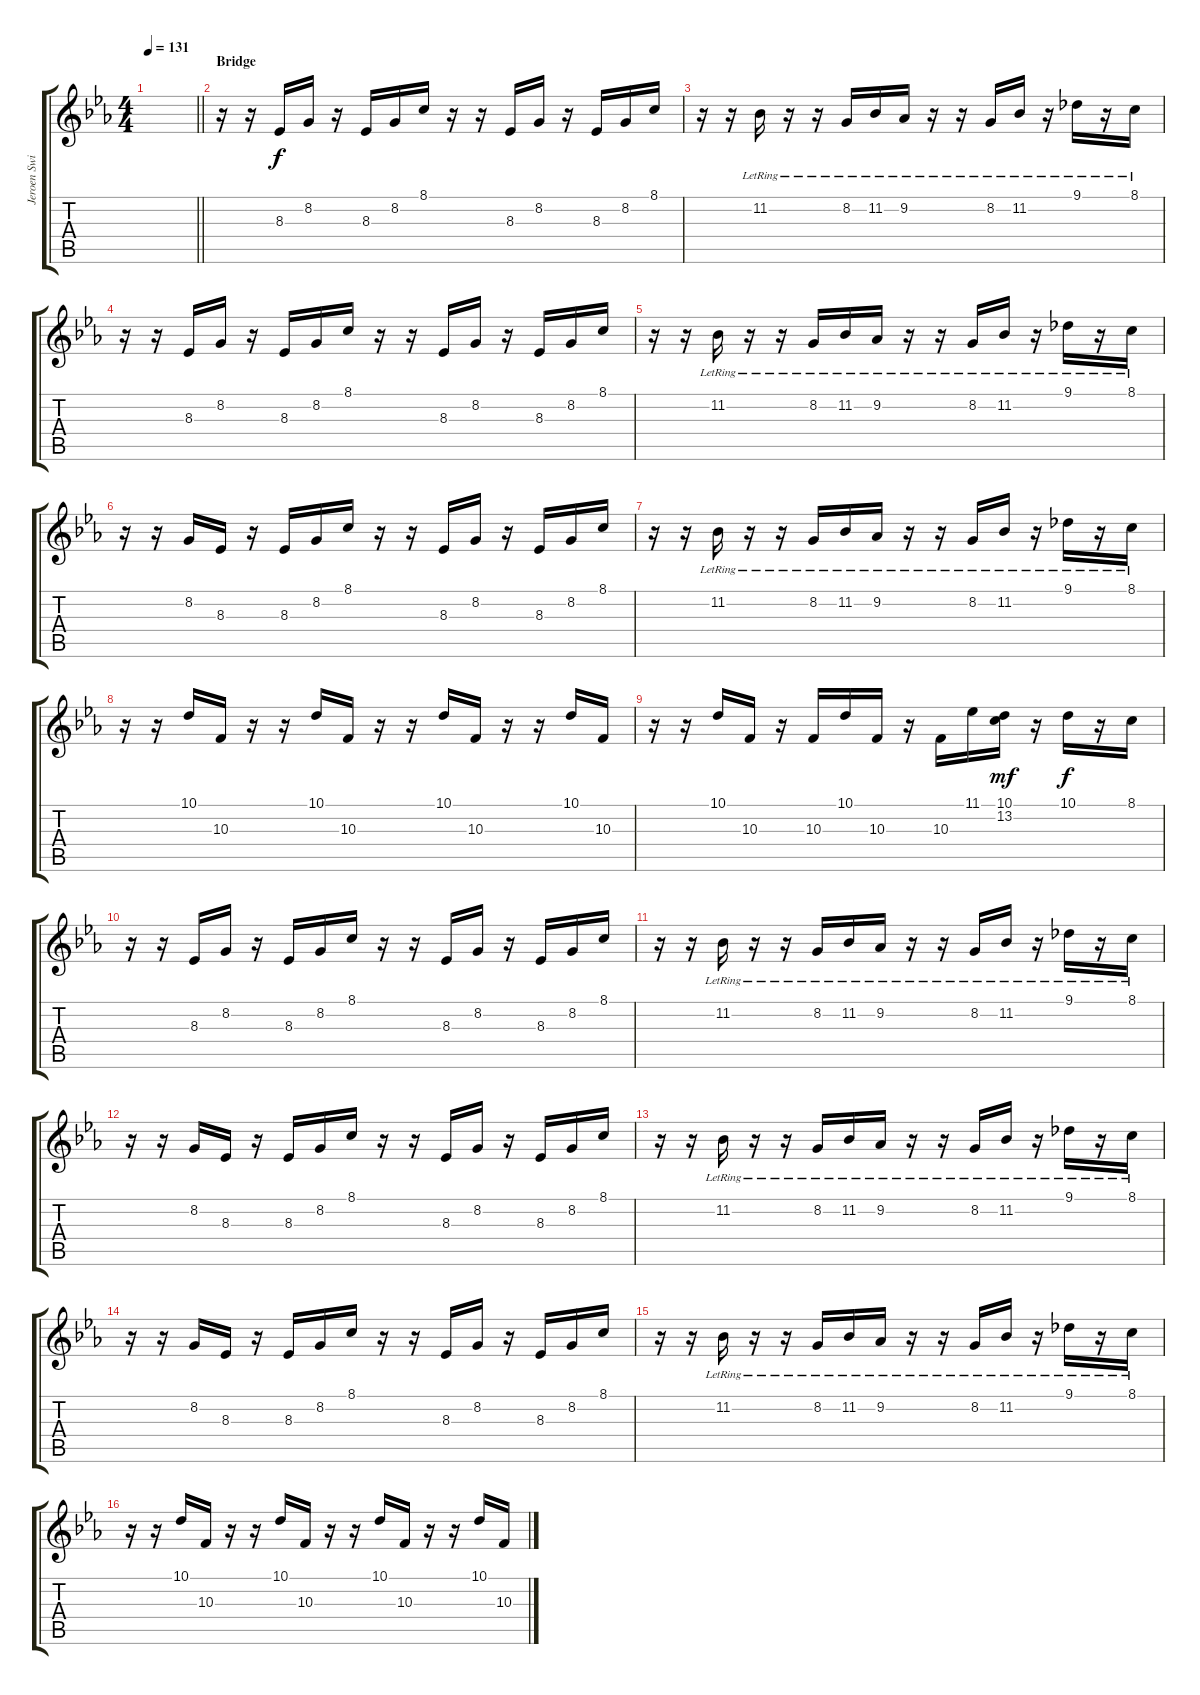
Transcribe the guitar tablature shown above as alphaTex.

\track ("Jeroen Swinnen (Keyboard)" "Jeroen Swi") {instrument lead8bassandlead}
\staff {score tabs}
\tuning (E4 B3 G3 D3 A2 E2) {hide}
\ts (4 4)
\tempo 131
\clef g2
\barLineRight lightlight
\ks cminor
|
\section ("" "Bridge")
r.16 r.16 8.3.16 8.2.16 r.16 8.3.16 8.2.16 8.1.16 r.16 r.16 8.3.16 8.2.16 r.16 8.3.16 8.2.16 8.1.16 |
r.16 r.16 11.2{lr}.16 r.16 r.16 8.2{lr}.16 11.2{lr}.16 9.2{lr}.16 r.16 r.16 8.2{lr}.16 11.2{lr}.16 r.16 9.1{lr}.16 r.16 8.1{lr}.16 |
r.16 r.16 8.3.16 8.2.16 r.16 8.3.16 8.2.16 8.1.16 r.16 r.16 8.3.16 8.2.16 r.16 8.3.16 8.2.16 8.1.16 |
r.16 r.16 11.2{lr}.16 r.16 r.16 8.2{lr}.16 11.2{lr}.16 9.2{lr}.16 r.16 r.16 8.2{lr}.16 11.2{lr}.16 r.16 9.1{lr}.16 r.16 8.1{lr}.16 |
r.16 r.16 8.2.16 8.3.16 r.16 8.3.16 8.2.16 8.1.16 r.16 r.16 8.3.16 8.2.16 r.16 8.3.16 8.2.16 8.1.16 |
r.16 r.16 11.2{lr}.16 r.16 r.16 8.2{lr}.16 11.2{lr}.16 9.2{lr}.16 r.16 r.16 8.2{lr}.16 11.2{lr}.16 r.16 9.1{lr}.16 r.16 8.1{lr}.16 |
r.16 r.16 10.1.16 10.3.16 r.16 r.16 10.1.16 10.3.16 r.16 r.16 10.1.16 10.3.16 r.16 r.16 10.1.16 10.3.16 |
r.16 r.16 10.1.16 10.3.16 r.16 10.3.16 10.1.16 10.3.16 r.16 10.3.16 11.1.16 (10.1 13.2).16{dy mf} r.16 10.1.16{dy f} r.16 8.1.16 |
r.16 r.16 8.3.16 8.2.16 r.16 8.3.16 8.2.16 8.1.16 r.16 r.16 8.3.16 8.2.16 r.16 8.3.16 8.2.16 8.1.16 |
r.16 r.16 11.2{lr}.16 r.16 r.16 8.2{lr}.16 11.2{lr}.16 9.2{lr}.16 r.16 r.16 8.2{lr}.16 11.2{lr}.16 r.16 9.1{lr}.16 r.16 8.1{lr}.16 |
r.16 r.16 8.2.16 8.3.16 r.16 8.3.16 8.2.16 8.1.16 r.16 r.16 8.3.16 8.2.16 r.16 8.3.16 8.2.16 8.1.16 |
r.16 r.16 11.2{lr}.16 r.16 r.16 8.2{lr}.16 11.2{lr}.16 9.2{lr}.16 r.16 r.16 8.2{lr}.16 11.2{lr}.16 r.16 9.1{lr}.16 r.16 8.1{lr}.16 |
r.16 r.16 8.2.16 8.3.16 r.16 8.3.16 8.2.16 8.1.16 r.16 r.16 8.3.16 8.2.16 r.16 8.3.16 8.2.16 8.1.16 |
r.16 r.16 11.2{lr}.16 r.16 r.16 8.2{lr}.16 11.2{lr}.16 9.2{lr}.16 r.16 r.16 8.2{lr}.16 11.2{lr}.16 r.16 9.1{lr}.16 r.16 8.1{lr}.16 |
r.16 r.16 10.1.16 10.3.16 r.16 r.16 10.1.16 10.3.16 r.16 r.16 10.1.16 10.3.16 r.16 r.16 10.1.16 10.3.16
